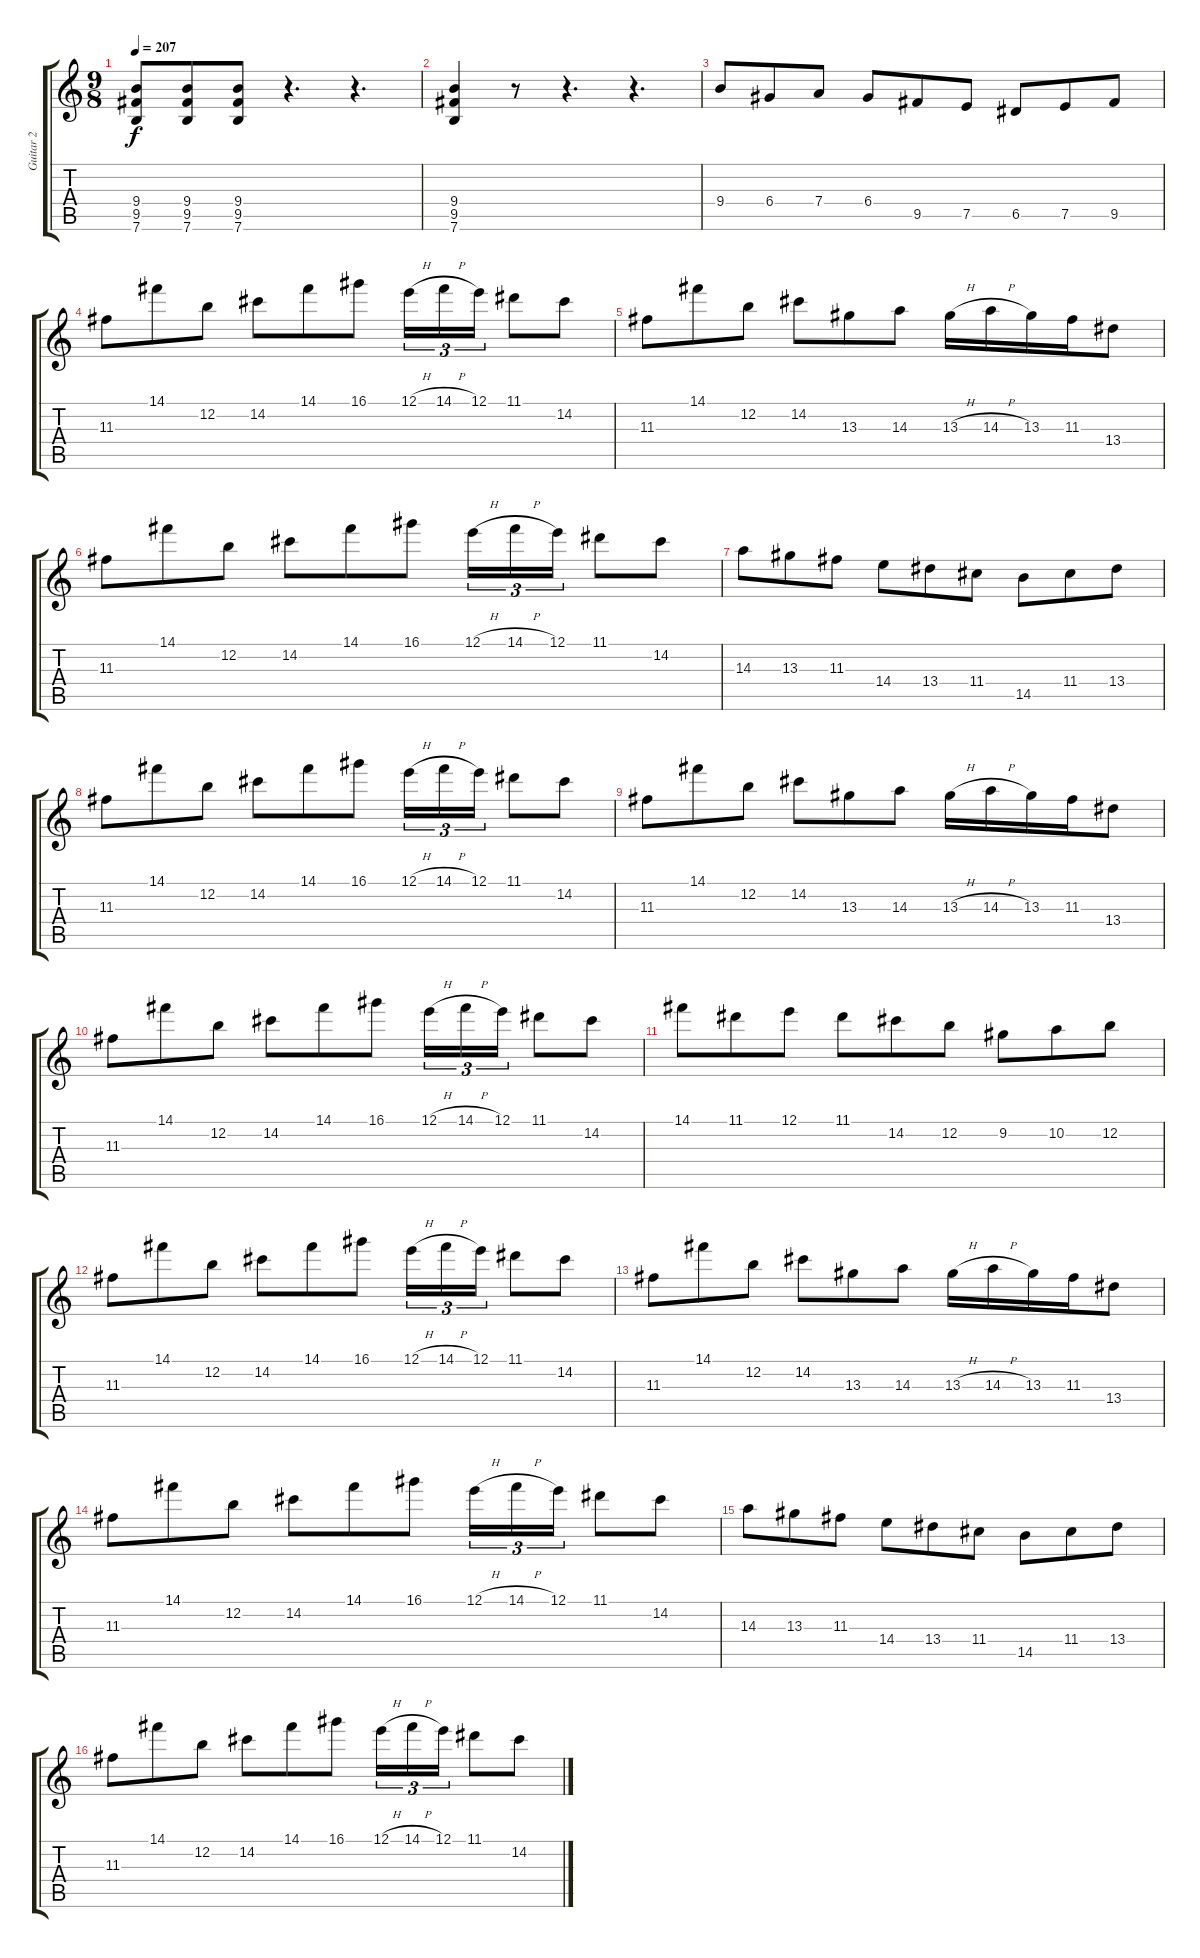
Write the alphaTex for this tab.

\track ("Guitar 2" "Guitar 2") {instrument distortionguitar}
\staff {score tabs}
\tuning (E4 B3 G3 D3 A2 E2) {hide}
\ts (9 8)
\tempo 207
\clef g2
\ks c
(9.4 9.5 7.6).8{dy f} (9.4 9.5 7.6).8 (9.4 9.5 7.6).8 r.4{d} r.4{d} |
(9.4 9.5 7.6).4 r.8 r.4{d} r.4{d} |
9.4.8 6.4.8 7.4.8 6.4.8 9.5.8 7.5.8 6.5.8 7.5.8 9.5.8 |
11.3.8 14.1.8 12.2.8 14.2.8 14.1.8 16.1.8 12.1{h}.16{tu (3 2)} 14.1{h}.16{tu (3 2)} 12.1.16{tu (3 2)} 11.1.8 14.2.8 |
11.3.8 14.1.8 12.2.8 14.2.8 13.3.8 14.3.8 13.3{h}.16 14.3{h}.16 13.3.16 11.3.16 13.4.8 |
11.3.8 14.1.8 12.2.8 14.2.8 14.1.8 16.1.8 12.1{h}.16{tu (3 2)} 14.1{h}.16{tu (3 2)} 12.1.16{tu (3 2)} 11.1.8 14.2.8 |
14.3.8 13.3.8 11.3.8 14.4.8 13.4.8 11.4.8 14.5.8 11.4.8 13.4.8 |
11.3.8 14.1.8 12.2.8 14.2.8 14.1.8 16.1.8 12.1{h}.16{tu (3 2)} 14.1{h}.16{tu (3 2)} 12.1.16{tu (3 2)} 11.1.8 14.2.8 |
11.3.8 14.1.8 12.2.8 14.2.8 13.3.8 14.3.8 13.3{h}.16 14.3{h}.16 13.3.16 11.3.16 13.4.8 |
11.3.8 14.1.8 12.2.8 14.2.8 14.1.8 16.1.8 12.1{h}.16{tu (3 2)} 14.1{h}.16{tu (3 2)} 12.1.16{tu (3 2)} 11.1.8 14.2.8 |
14.1.8 11.1.8 12.1.8 11.1.8 14.2.8 12.2.8 9.2.8 10.2.8 12.2.8 |
11.3.8 14.1.8 12.2.8 14.2.8 14.1.8 16.1.8 12.1{h}.16{tu (3 2)} 14.1{h}.16{tu (3 2)} 12.1.16{tu (3 2)} 11.1.8 14.2.8 |
11.3.8 14.1.8 12.2.8 14.2.8 13.3.8 14.3.8 13.3{h}.16 14.3{h}.16 13.3.16 11.3.16 13.4.8 |
11.3.8 14.1.8 12.2.8 14.2.8 14.1.8 16.1.8 12.1{h}.16{tu (3 2)} 14.1{h}.16{tu (3 2)} 12.1.16{tu (3 2)} 11.1.8 14.2.8 |
14.3.8 13.3.8 11.3.8 14.4.8 13.4.8 11.4.8 14.5.8 11.4.8 13.4.8 |
11.3.8 14.1.8 12.2.8 14.2.8 14.1.8 16.1.8 12.1{h}.16{tu (3 2)} 14.1{h}.16{tu (3 2)} 12.1.16{tu (3 2)} 11.1.8 14.2.8
